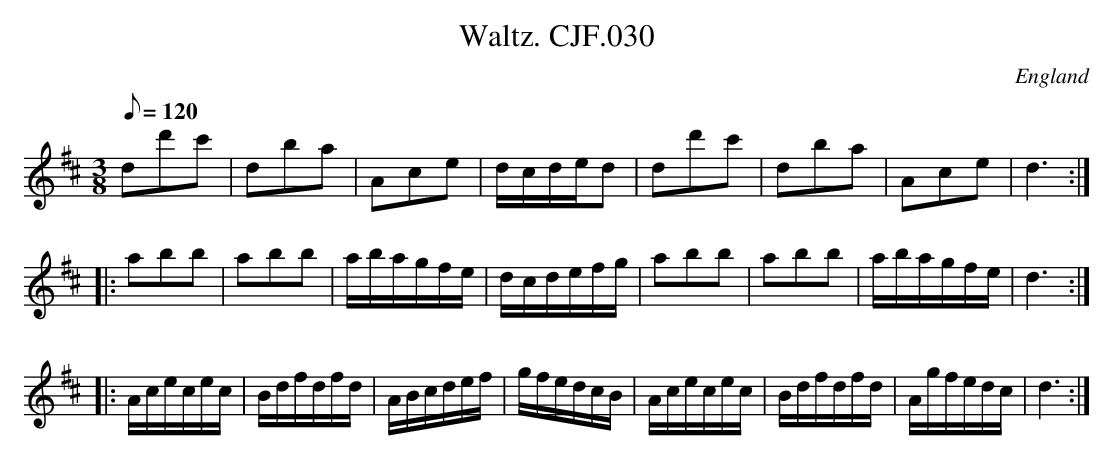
X:1
T:Waltz. CJF.030
L:1/16
M:3/8
O:England
Q:1/8=120
K:D
d2d'2c'2|d2b2a2|A2c2e2|dcded2|\
d2d'2c'2|d2b2a2|A2c2e2|d6:|!
|:a2b2b2|a2b2b2|abagfe|dcdefg|\
a2b2b2|a2b2b2|abagfe|d6:|!
|:Acecec|Bdfdfd|ABcdef|gfedcB|
Acecec|Bdfdfd|Agfedc|d6:|
